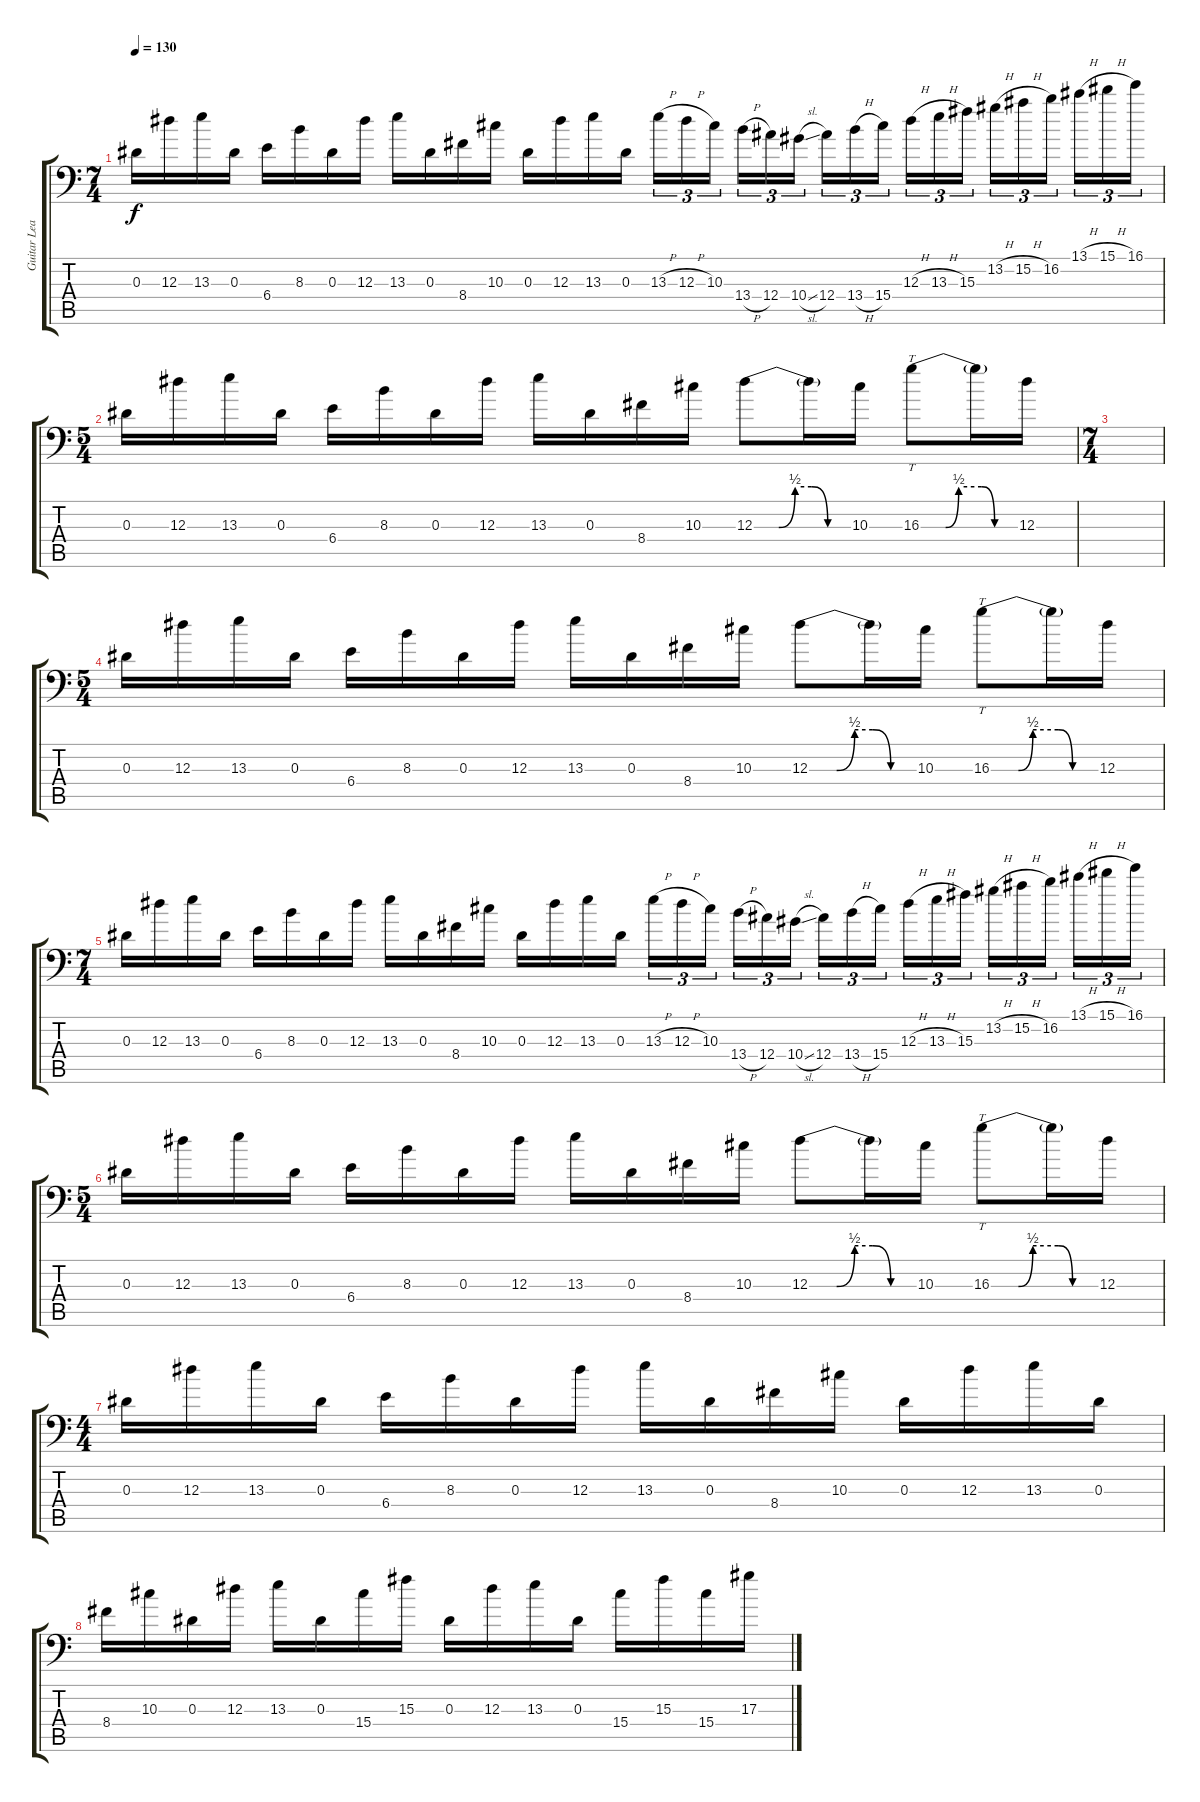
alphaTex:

\track ("Guitar Lead" "Guitar Lea") {instrument overdrivenguitar}
\staff {score tabs}
\tuning (C4 G3 Eb3 Bb2 F2 Bb1) {hide}
\ts (7 4)
\tempo 130
\clef f4
\ks c
0.3.16{dy f} 12.3.16 13.3.16 0.3.16 6.4.16 8.3.16 0.3.16 12.3.16 13.3.16 0.3.16 8.4.16 10.3.16 0.3.16 12.3.16 13.3.16 0.3.16 13.3{h}.16{tu (3 2)} 12.3{h}.16{tu (3 2)} 10.3.16{tu (3 2) beam splitsecondary} 13.4{h}.16{tu (3 2)} 12.4.16{tu (3 2)} 10.4{sl}.16{tu (3 2)} 12.4.16{tu (3 2)} 13.4{h}.16{tu (3 2)} 15.4.16{tu (3 2) beam splitsecondary} 12.3{h}.16{tu (3 2)} 13.3{h}.16{tu (3 2)} 15.3.16{tu (3 2)} 13.2{h}.16{tu (3 2)} 15.2{h}.16{tu (3 2)} 16.2.16{tu (3 2) beam splitsecondary} 13.1{h}.16{tu (3 2)} 15.1{h}.16{tu (3 2)} 16.1.16{tu (3 2)} |
\ts (5 4)
0.3.16 12.3.16 13.3.16 0.3.16 6.4.16 8.3.16 0.3.16 12.3.16 13.3.16 0.3.16 8.4.16 10.3.16 12.3{be (custom 0 0 15 0 25 2 35 2 45 0 60 0)}.8 12.3{t}.16 10.3.16 16.3{be (custom 0 0 15 0 23 2 37 2 45 0 60 0)}.8{tt} 16.3{t}.16 12.3.16 |
\ts (7 4)
|
\ts (5 4)
0.3.16 12.3.16 13.3.16 0.3.16 6.4.16 8.3.16 0.3.16 12.3.16 13.3.16 0.3.16 8.4.16 10.3.16 12.3{be (custom 0 0 15 0 25 2 35 2 45 0 60 0)}.8 12.3{t}.16 10.3.16 16.3{be (custom 0 0 15 0 23 2 37 2 45 0 60 0)}.8{tt} 16.3{t}.16 12.3.16 |
\ts (7 4)
0.3.16 12.3.16 13.3.16 0.3.16 6.4.16 8.3.16 0.3.16 12.3.16 13.3.16 0.3.16 8.4.16 10.3.16 0.3.16 12.3.16 13.3.16 0.3.16 13.3{h}.16{tu (3 2)} 12.3{h}.16{tu (3 2)} 10.3.16{tu (3 2) beam splitsecondary} 13.4{h}.16{tu (3 2)} 12.4.16{tu (3 2)} 10.4{sl}.16{tu (3 2)} 12.4.16{tu (3 2)} 13.4{h}.16{tu (3 2)} 15.4.16{tu (3 2) beam splitsecondary} 12.3{h}.16{tu (3 2)} 13.3{h}.16{tu (3 2)} 15.3.16{tu (3 2)} 13.2{h}.16{tu (3 2)} 15.2{h}.16{tu (3 2)} 16.2.16{tu (3 2) beam splitsecondary} 13.1{h}.16{tu (3 2)} 15.1{h}.16{tu (3 2)} 16.1.16{tu (3 2)} |
\ts (5 4)
0.3.16 12.3.16 13.3.16 0.3.16 6.4.16 8.3.16 0.3.16 12.3.16 13.3.16 0.3.16 8.4.16 10.3.16 12.3{be (custom 0 0 15 0 25 2 35 2 45 0 60 0)}.8 12.3{t}.16 10.3.16 16.3{be (custom 0 0 15 0 23 2 37 2 45 0 60 0)}.8{tt} 16.3{t}.16 12.3.16 |
\ts (4 4)
0.3.16 12.3.16 13.3.16 0.3.16 6.4.16 8.3.16 0.3.16 12.3.16 13.3.16 0.3.16 8.4.16 10.3.16 0.3.16 12.3.16 13.3.16 0.3.16 |
8.4.16 10.3.16 0.3.16 12.3.16 13.3.16 0.3.16 15.4.16 15.3.16 0.3.16 12.3.16 13.3.16 0.3.16 15.4.16 15.3.16 15.4.16 17.3.16
